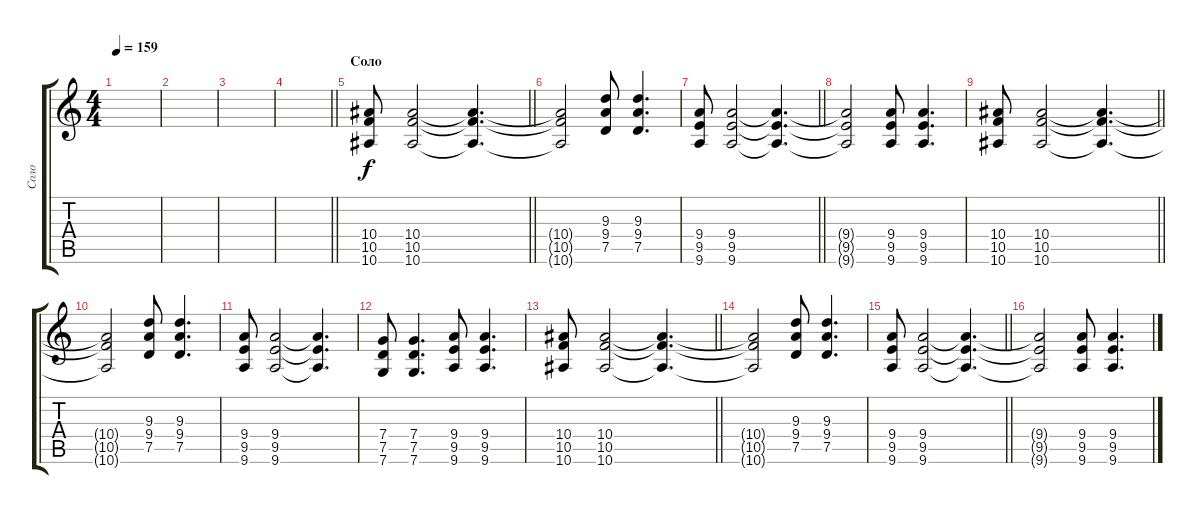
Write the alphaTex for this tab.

\track ("Соло" "Соло") {instrument overdrivenguitar}
\staff {score tabs}
\tuning (D4 A3 F3 C3 G2 C2) {hide}
\ts (4 4)
\tempo 159
\clef g2
\ks c
|
|
|
\barLineRight lightlight
|
\section ("" "Соло")
\barLineRight lightlight
(10.4 10.5 10.6).8 (10.4 10.5 10.6).2 (10.4{t} 10.5{t} 10.6{t}).4{d} |
(10.4{t} 10.5{t} 10.6{t}).2 (9.3 9.4 7.5).8 (9.3 9.4 7.5).4{d} |
\barLineRight lightlight
(9.4 9.5 9.6).8 (9.4 9.5 9.6).2 (9.4{t} 9.5{t} 9.6{t}).4{d} |
(9.4{t} 9.5{t} 9.6{t}).2 (9.4 9.5 9.6).8 (9.4 9.5 9.6).4{d} |
\barLineRight lightlight
(10.4 10.5 10.6).8 (10.4 10.5 10.6).2 (10.4{t} 10.5{t} 10.6{t}).4{d} |
(10.4{t} 10.5{t} 10.6{t}).2 (9.3 9.4 7.5).8 (9.3 9.4 7.5).4{d} |
(9.4 9.5 9.6).8 (9.4 9.5 9.6).2 (9.4{t} 9.5{t} 9.6{t}).4{d} |
(7.4 7.5 7.6).8 (7.4 7.5 7.6).4{d} (9.4 9.5 9.6).8 (9.4 9.5 9.6).4{d} |
\barLineRight lightlight
(10.4 10.5 10.6).8 (10.4 10.5 10.6).2 (10.4{t} 10.5{t} 10.6{t}).4{d} |
(10.4{t} 10.5{t} 10.6{t}).2 (9.3 9.4 7.5).8 (9.3 9.4 7.5).4{d} |
\barLineRight lightlight
(9.4 9.5 9.6).8 (9.4 9.5 9.6).2 (9.4{t} 9.5{t} 9.6{t}).4{d} |
(9.4{t} 9.5{t} 9.6{t}).2 (9.4 9.5 9.6).8 (9.4 9.5 9.6).4{d}
